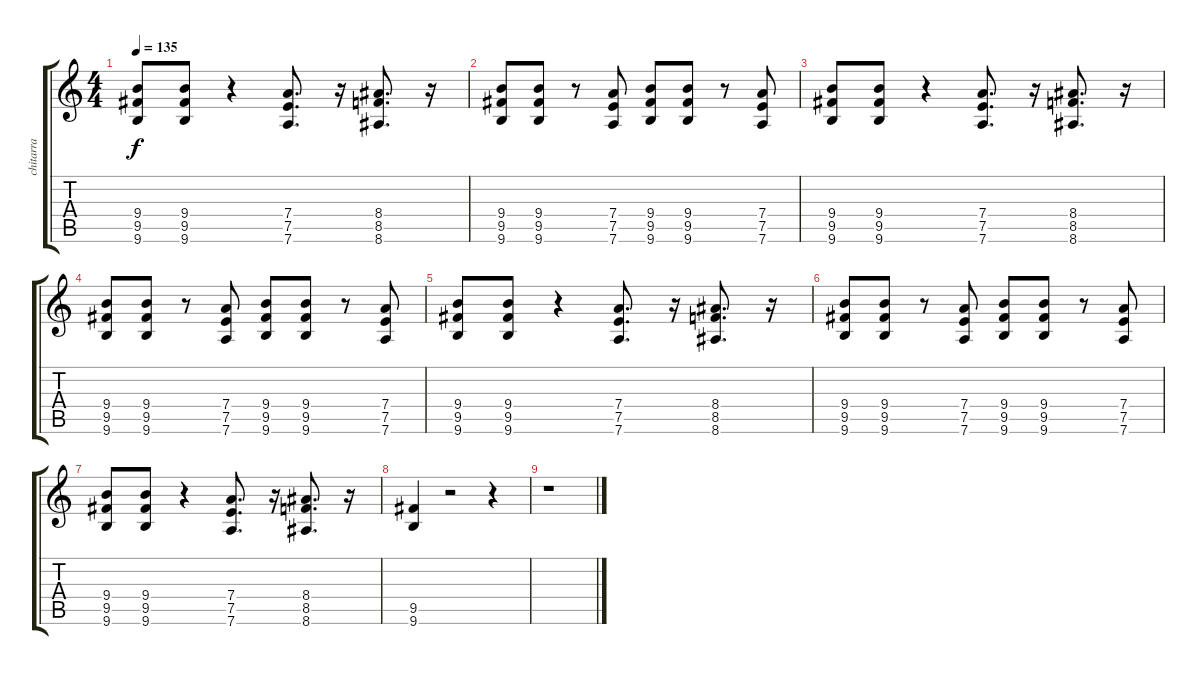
\track ("chitarra" "chitarra") {instrument distortionguitar}
\staff {score tabs}
\tuning (E4 B3 G3 D3 A2 D2) {hide}
\ts (4 4)
\tempo 135
\clef g2
\ks c
(9.4 9.5 9.6).8{dy f} (9.4 9.5 9.6).8 r.4 (7.4 7.5 7.6).8{d} r.16 (8.4 8.5 8.6).8{d} r.16 |
(9.4 9.5 9.6).8 (9.4 9.5 9.6).8 r.8 (7.4 7.5 7.6).8 (9.4 9.5 9.6).8 (9.4 9.5 9.6).8 r.8 (7.4 7.5 7.6).8 |
(9.4 9.5 9.6).8 (9.4 9.5 9.6).8 r.4 (7.4 7.5 7.6).8{d} r.16 (8.4 8.5 8.6).8{d} r.16 |
(9.4 9.5 9.6).8 (9.4 9.5 9.6).8 r.8 (7.4 7.5 7.6).8 (9.4 9.5 9.6).8 (9.4 9.5 9.6).8 r.8 (7.4 7.5 7.6).8 |
(9.4 9.5 9.6).8 (9.4 9.5 9.6).8 r.4 (7.4 7.5 7.6).8{d} r.16 (8.4 8.5 8.6).8{d} r.16 |
(9.4 9.5 9.6).8 (9.4 9.5 9.6).8 r.8 (7.4 7.5 7.6).8 (9.4 9.5 9.6).8 (9.4 9.5 9.6).8 r.8 (7.4 7.5 7.6).8 |
(9.4 9.5 9.6).8 (9.4 9.5 9.6).8 r.4 (7.4 7.5 7.6).8{d} r.16 (8.4 8.5 8.6).8{d} r.16 |
(9.5 9.6).4 r.2 r.4 |
r.1
